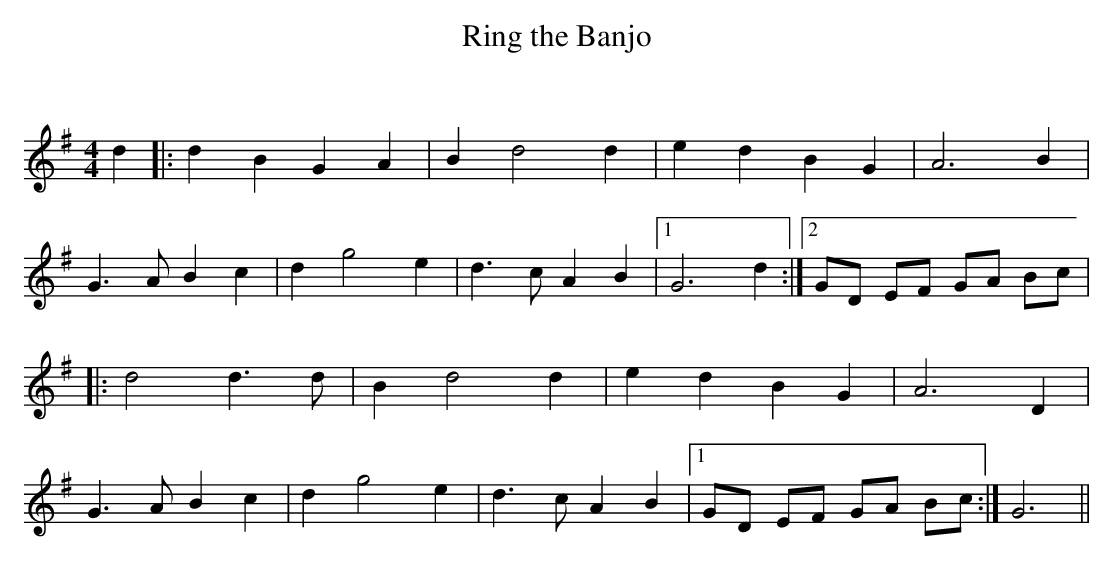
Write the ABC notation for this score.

X:1
T: Ring the Banjo
C:
Q: 232
K:G
M:4/4
L:1/8
d2|:d2 B2 G2 A2|B2 d4 d2|e2 d2 B2 G2|A6 B2|
G3A B2 c2|d2 g4 e2|d3c A2 B2|1G6 d2:|2GD EF GA Bc|
|:d4 d3d|B2 d4 d2|e2 d2 B2 G2|A6 D2|
G3A B2 c2|d2 g4 e2|d3c A2 B2|1GD EF GA Bc:|G6||
